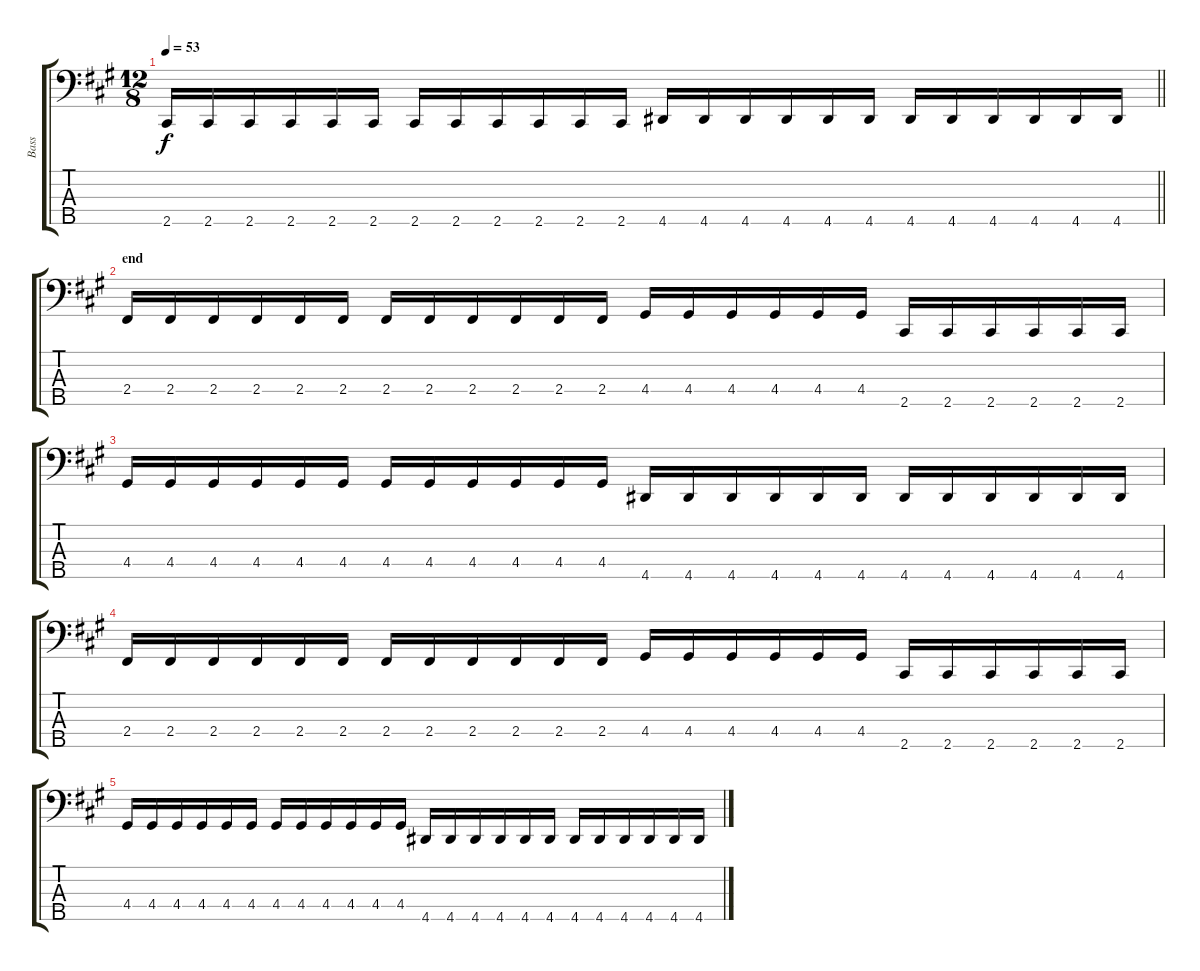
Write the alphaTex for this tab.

\track ("Bass" "Bass") {instrument electricbassfinger}
\staff {score tabs}
\tuning (G2 D2 A1 E1 B0) {hide}
\ts (12 8)
\tempo 53
\clef f4
\barLineRight lightlight
\ks f#minor
2.5.16{dy f} 2.5.16 2.5.16 2.5.16 2.5.16 2.5.16 2.5.16 2.5.16 2.5.16 2.5.16 2.5.16 2.5.16 4.5.16 4.5.16 4.5.16 4.5.16 4.5.16 4.5.16 4.5.16 4.5.16 4.5.16 4.5.16 4.5.16 4.5.16 |
\section ("" "end")
2.4.16 2.4.16 2.4.16 2.4.16 2.4.16 2.4.16 2.4.16 2.4.16 2.4.16 2.4.16 2.4.16 2.4.16 4.4.16 4.4.16 4.4.16 4.4.16 4.4.16 4.4.16 2.5.16 2.5.16 2.5.16 2.5.16 2.5.16 2.5.16 |
4.4.16 4.4.16 4.4.16 4.4.16 4.4.16 4.4.16 4.4.16 4.4.16 4.4.16 4.4.16 4.4.16 4.4.16 4.5.16 4.5.16 4.5.16 4.5.16 4.5.16 4.5.16 4.5.16 4.5.16 4.5.16 4.5.16 4.5.16 4.5.16 |
2.4.16{volume 3} 2.4.16 2.4.16 2.4.16 2.4.16 2.4.16 2.4.16 2.4.16 2.4.16 2.4.16 2.4.16 2.4.16 4.4.16 4.4.16 4.4.16 4.4.16 4.4.16 4.4.16 2.5.16 2.5.16 2.5.16 2.5.16 2.5.16 2.5.16 |
4.4.16 4.4.16 4.4.16 4.4.16 4.4.16 4.4.16 4.4.16 4.4.16 4.4.16 4.4.16 4.4.16 4.4.16 4.5.16 4.5.16 4.5.16 4.5.16 4.5.16 4.5.16 4.5.16 4.5.16 4.5.16 4.5.16 4.5.16 4.5.16
